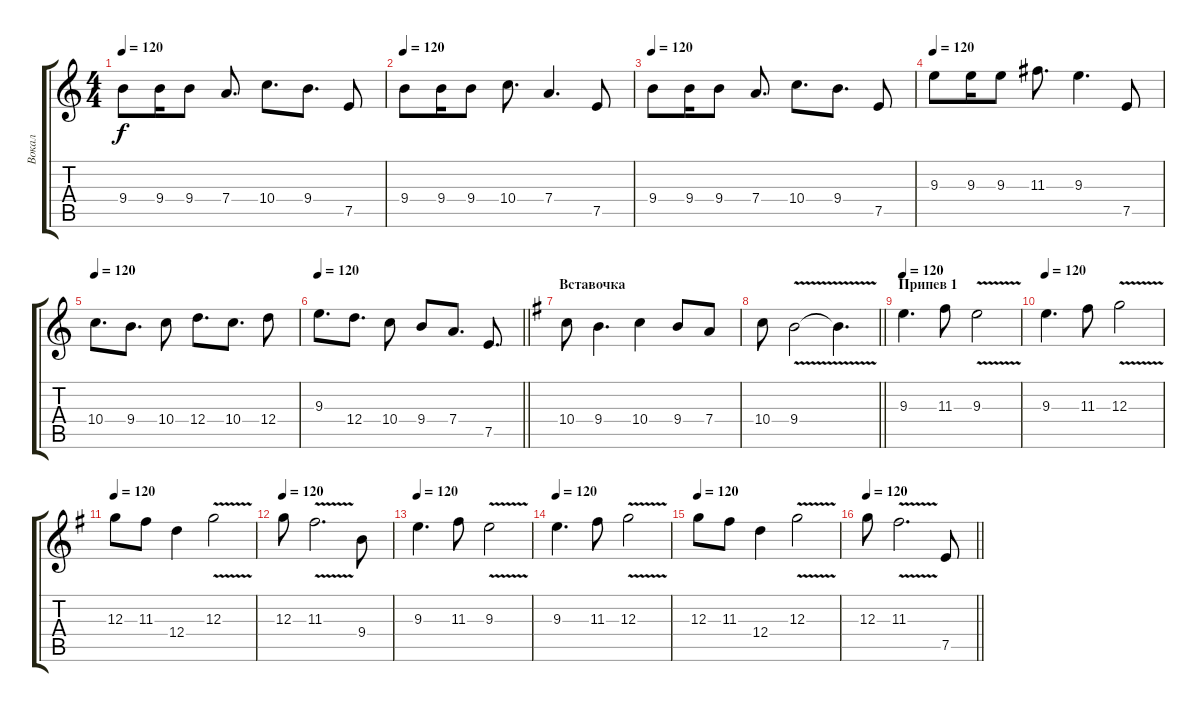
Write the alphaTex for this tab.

\track ("Вокал" "Вокал") {mute instrument overdrivenguitar}
\staff {score tabs}
\tuning (E4 B3 G3 D3 A2 E2) {hide}
\ts (4 4)
\tempo 120
\clef g2
\ks c
9.4.8{dy f} 9.4.16 9.4.8 7.4.8{d} 10.4.8{d} 9.4.8{d} 7.5.8 |
\tempo 120
9.4.8 9.4.16 9.4.8 10.4.8{d} 7.4.4{d} 7.5.8 |
\tempo 120
9.4.8 9.4.16 9.4.8 7.4.8{d} 10.4.8{d} 9.4.8{d} 7.5.8 |
\tempo 120
9.3.8 9.3.16 9.3.8 11.3.8{d} 9.3.4{d} 7.5.8 |
\tempo 120
10.4.8{d} 9.4.8{d} 10.4.8 12.4.8{d} 10.4.8{d} 12.4.8 |
\tempo 120
\barLineRight lightlight
9.3.8{d} 12.4.8{d} 10.4.8 9.4.8 7.4.8{d} 7.5.8{d} |
\section ("" "Вставочка")
\ks g
10.4.8 9.4.4{d} 10.4.4 9.4.8 7.4.8 |
\barLineRight lightlight
10.4.8 9.4{v}.2 9.4{t}.4{d} |
\section ("" "Припев 1")
\tempo 120
9.3.4{d} 11.3.8 9.3{v}.2 |
\tempo 120
9.3.4{d} 11.3.8 12.3{v}.2 |
\tempo 120
12.3.8 11.3.8 12.4.4 12.3{v}.2 |
\tempo 120
12.3.8 11.3{v}.2{d} 9.4.8 |
\tempo 120
9.3.4{d} 11.3.8 9.3{v}.2 |
\tempo 120
9.3.4{d} 11.3.8 12.3{v}.2 |
\tempo 120
12.3.8 11.3.8 12.4.4 12.3{v}.2 |
\tempo 120
\barLineRight lightlight
12.3.8 11.3{v}.2{d} 7.5.8
